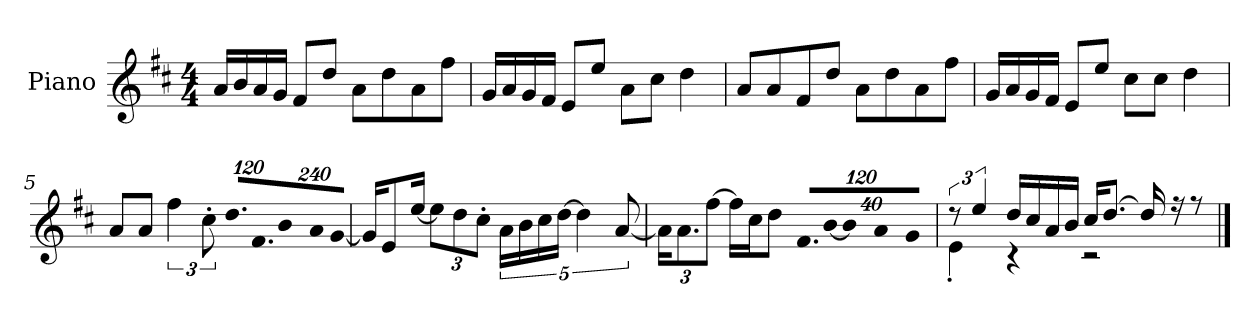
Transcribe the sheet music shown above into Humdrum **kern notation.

**kern
*part1
*staff1
*I"Piano
*I'P-no
*clefG2
*k[f#c#]
*M4/4
*MM90
=1
16a/LL
16b/
16a/
16g/JJ
8f#/L
8dd/J
8a\L
8dd\
8a\
8ff#\J
=2
16g/LL
16a/
16g/
16f#/JJ
8e/L
8ee/J
8a\L
8cc#\J
4dd\
=3
8a/L
8a/
8f#/
8dd/J
8a\L
8dd\
8a\
8ff#\J
=4
16g/LL
16a/
16g/
16f#/JJ
8e/L
8ee/J
8cc#\L
8cc#\J
4dd\
!!LO:LB:g=z
=5
8a/L
8a/J
6ff#\
12cc#'\
*Xbrackettup
!LO:N:vis=16.
960%103dd/LL
!LO:N:vis=16.
960%103f#/J
!LO:N:vis=8
960%137b/
!LO:N:vis=16
1920%137a/L
!LO:N:vis=16
[1920%137g/JJ
=6
16g/KL]
8e/
[16ee/Jk
12ee\L]
12dd\
12cc#'\J
*brackettup
20a\LL
20b\
20cc#\
[20dd\JJ
5dd\]
[10a/
=7
*Xbrackettup
24a\KL]
12.a\
[12ff#\J
16ff#\LL]
16cc#\J
8dd\J
!LO:N:vis=16.
960%103f#/LL
!LO:N:vis=32
[640%23b/JK
!LO:N:vis=8
960%137b/]
!LO:N:vis=16
1920%137a/K
!LO:N:vis=8
960%137g/J
!!LO:LB:g=z
=8
*brackettup
*^
12r	4e'\
6ee/	.
16dd/LL	4r
16cc#/	.
16a/	.
16b/JJ	.
16cc#/KL	2r
[8.dd/J	.
16dd/]	.
16r	.
8r	.
*v	*v
==
*-
